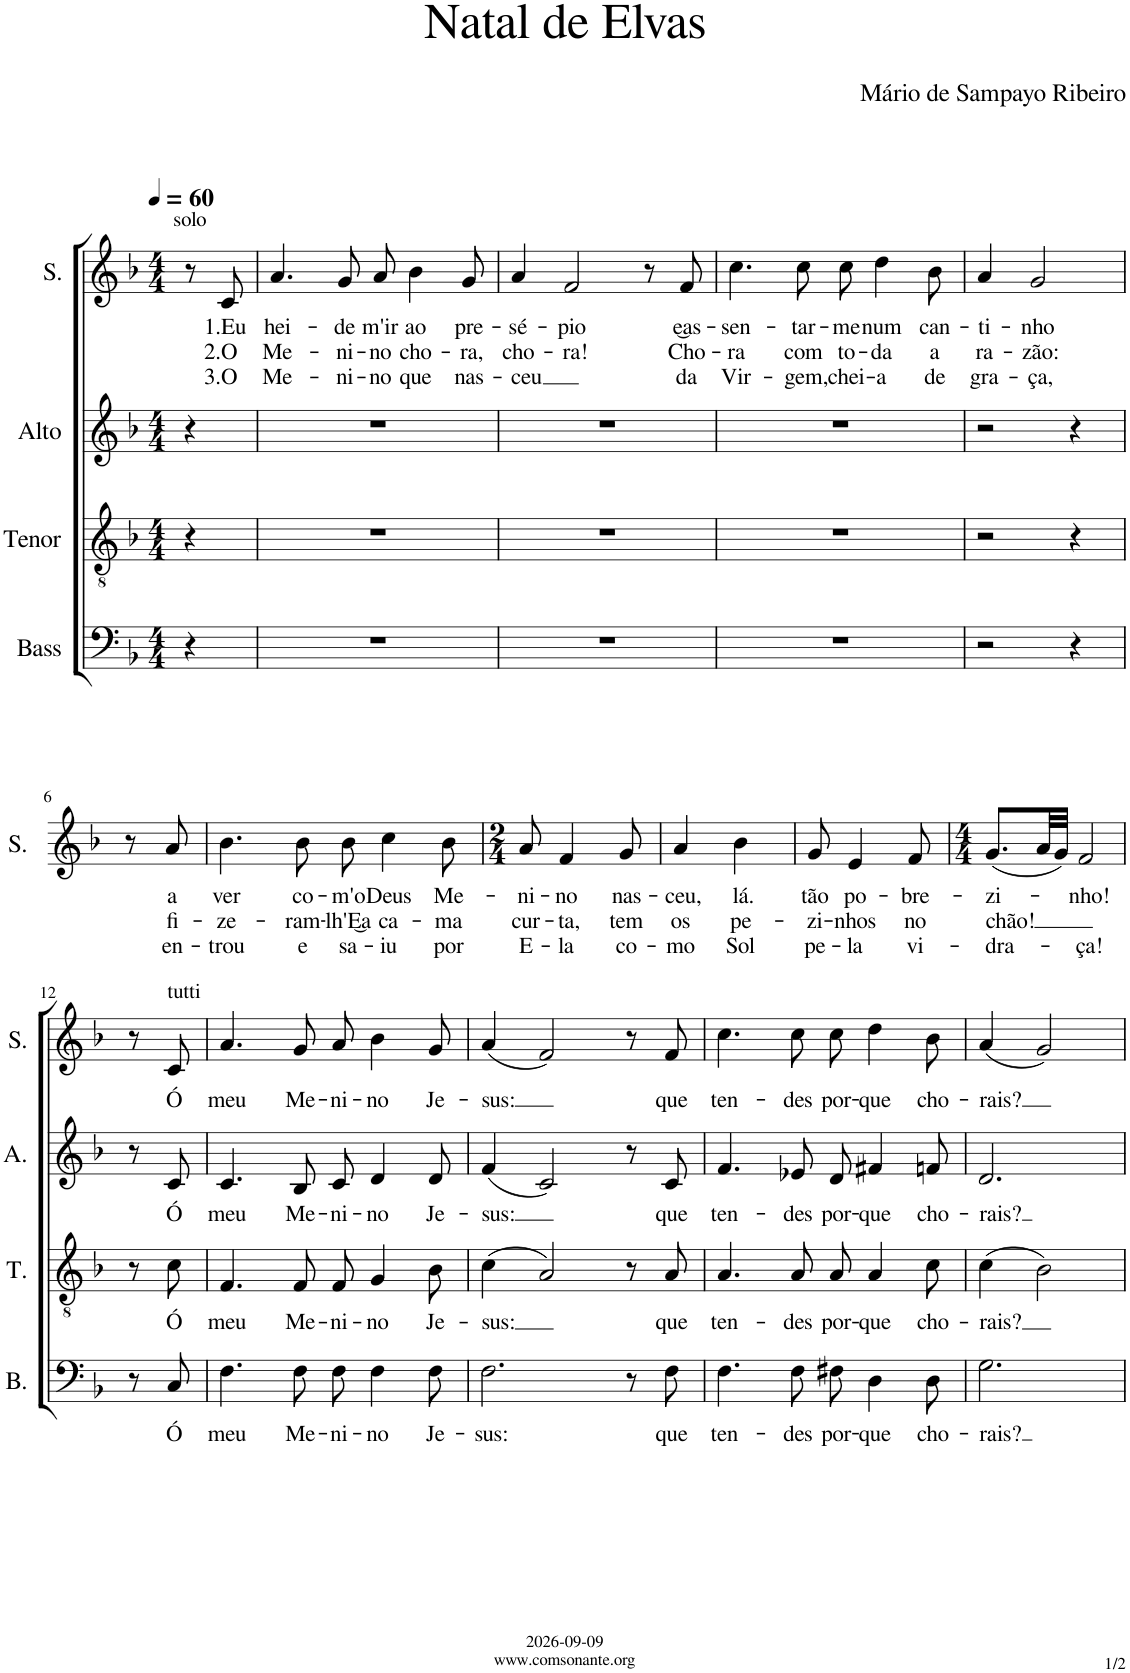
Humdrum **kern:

**kern	**text	**kern	**text	**kern	**text	**kern	**text	**text	**text
*part4	*part4	*part3	*part3	*part2	*part2	*part1	*part1	*part1	*part1
*staff4	*staff4	*staff3	*staff3	*staff2	*staff2	*staff1	*staff1	*staff1	*staff1
*I"Bass	*	*I"Tenor	*	*I"Alto	*	*I"S.	*	*	*
*I'B.	*	*I'T.	*	*I'A.	*	*I'S.	*	*	*
*clefF4	*	*clefGv2	*	*clefG2	*	*clefG2	*	*	*
*k[b-]	*	*k[b-]	*	*k[b-]	*	*k[b-]	*	*	*
*M4/4	*	*M4/4	*	*M4/4	*	*M4/4	*	*	*
*MM60	*	*MM60	*	*MM60	*	*MM60	*	*	*
=1	=1	=1	=1	=1	=1	=1	=1	=1	=1
4r	.	4r	.	4r	.	8r	.	.	.
!	!	!	!	!	!	!LO:TX:a:t=solo	!	!	!
!	!	!	!	!	!	!	!LO:LY:b	!LO:LY:b	!LO:LY:b
.	.	.	.	.	.	8c/	1.Eu	2.O	3.O
=2	=2	=2	=2	=2	=2	=2	=2	=2	=2
!	!	!	!	!	!	!	!LO:LY:b	!LO:LY:b	!LO:LY:b
1r	.	1r	.	1r	.	4.a/	hei-	Me-	Me-
!	!	!	!	!	!	!	!LO:LY:b	!LO:LY:b	!LO:LY:b
.	.	.	.	.	.	8g/	-de	-ni-	-ni-
!	!	!	!	!	!	!	!LO:LY:b	!LO:LY:b	!LO:LY:b
.	.	.	.	.	.	8a/	m'ir	-no	-no
!	!	!	!	!	!	!	!LO:LY:b	!LO:LY:b	!LO:LY:b
.	.	.	.	.	.	4b-\	ao	cho-	que
!	!	!	!	!	!	!	!LO:LY:b	!LO:LY:b	!LO:LY:b
.	.	.	.	.	.	8g/	pre-	-ra,	nas-
=3	=3	=3	=3	=3	=3	=3	=3	=3	=3
!	!	!	!	!	!	!	!LO:LY:b	!LO:LY:b	!LO:LY:b
1r	.	1r	.	1r	.	4a/	-sé-	cho-	-ceu
!	!	!	!	!	!	!	!LO:LY:b	!LO:LY:b	!
.	.	.	.	.	.	2f/	-pio	-ra!	.
.	.	.	.	.	.	8r	.	.	.
!	!	!	!	!	!	!	!LO:LY:b	!LO:LY:b	!LO:LY:b
.	.	.	.	.	.	8f/	e͜as-	Cho-	da
=4	=4	=4	=4	=4	=4	=4	=4	=4	=4
!	!	!	!	!	!	!	!LO:LY:b	!LO:LY:b	!LO:LY:b
1r	.	1r	.	1r	.	4.cc\	-sen-	-ra	Vir-
!	!	!	!	!	!	!	!LO:LY:b	!LO:LY:b	!LO:LY:b
.	.	.	.	.	.	8cc\	-tar-	com	-gem,
!	!	!	!	!	!	!	!LO:LY:b	!LO:LY:b	!LO:LY:b
.	.	.	.	.	.	8cc\	-me	to-	chei-
!	!	!	!	!	!	!	!LO:LY:b	!LO:LY:b	!LO:LY:b
.	.	.	.	.	.	4dd\	num	-da	-a
!	!	!	!	!	!	!	!LO:LY:b	!LO:LY:b	!LO:LY:b
.	.	.	.	.	.	8b-\	can-	a	de
=5	=5	=5	=5	=5	=5	=5	=5	=5	=5
!	!	!	!	!	!	!	!LO:LY:b	!LO:LY:b	!LO:LY:b
2r	.	2r	.	2r	.	4a/	-ti-	ra-	gra-
!	!	!	!	!	!	!	!LO:LY:b	!LO:LY:b	!LO:LY:b
.	.	.	.	.	.	2g/	-nho	-zão:	-ça,
4r	.	4r	.	4r	.	.	.	.	.
!!LO:LB:g=z
=6	=6	=6	=6	=6	=6	=6	=6	=6	=6
4r	.	4r	.	4r	.	8r	.	.	.
!	!	!	!	!	!	!	!LO:LY:b	!LO:LY:b	!LO:LY:b
.	.	.	.	.	.	8a/	a	fi-	en-
=7	=7	=7	=7	=7	=7	=7	=7	=7	=7
!	!	!	!	!	!	!	!LO:LY:b	!LO:LY:b	!LO:LY:b
1r	.	1r	.	1r	.	4.b-\	ver	-ze-	-trou
!	!	!	!	!	!	!	!LO:LY:b	!LO:LY:b	!LO:LY:b
.	.	.	.	.	.	8b-\	co-	-ram-	e
!	!	!	!	!	!	!	!LO:LY:b	!LO:LY:b	!LO:LY:b
.	.	.	.	.	.	8b-\	-m'o	-lh'E͜a	sa-
!	!	!	!	!	!	!	!LO:LY:b	!LO:LY:b	!LO:LY:b
.	.	.	.	.	.	4cc\	Deus	ca-	-iu
!	!	!	!	!	!	!	!LO:LY:b	!LO:LY:b	!LO:LY:b
.	.	.	.	.	.	8b-\	Me-	-ma	por
=8	=8	=8	=8	=8	=8	=8	=8	=8	=8
*M2/4	*	*M2/4	*	*M2/4	*	*M2/4	*	*	*
!	!	!	!	!	!	!	!LO:LY:b	!LO:LY:b	!LO:LY:b
2r	.	2r	.	2r	.	8a/	-ni-	cur-	E-
!	!	!	!	!	!	!	!LO:LY:b	!LO:LY:b	!LO:LY:b
.	.	.	.	.	.	4f/	-no	-ta,	-la
!	!	!	!	!	!	!	!LO:LY:b	!LO:LY:b	!LO:LY:b
.	.	.	.	.	.	8g/	nas-	tem	co-
=9	=9	=9	=9	=9	=9	=9	=9	=9	=9
!	!	!	!	!	!	!	!LO:LY:b	!LO:LY:b	!LO:LY:b
2r	.	2r	.	2r	.	4a/	-ceu,	os	-mo
!	!	!	!	!	!	!	!LO:LY:b	!LO:LY:b	!LO:LY:b
.	.	.	.	.	.	4b-\	lá.	pe-	Sol
=10	=10	=10	=10	=10	=10	=10	=10	=10	=10
!	!	!	!	!	!	!	!LO:LY:b	!LO:LY:b	!LO:LY:b
2r	.	2r	.	2r	.	8g/	tão	-zi-	pe-
!	!	!	!	!	!	!	!LO:LY:b	!LO:LY:b	!LO:LY:b
.	.	.	.	.	.	4e/	po-	-nhos	-la
!	!	!	!	!	!	!	!LO:LY:b	!LO:LY:b	!LO:LY:b
.	.	.	.	.	.	8f/	-bre-	no	vi-
=11	=11	=11	=11	=11	=11	=11	=11	=11	=11
*M4/4	*	*M4/4	*	*M4/4	*	*M4/4	*	*	*
!	!	!	!	!	!	!	!LO:LY:b	!LO:LY:b	!LO:LY:b
2r	.	2r	.	2r	.	(8.g/L	-zi-	chão!	-dra-
.	.	.	.	.	.	32a/LL	.	.	.
.	.	.	.	.	.	32g/JJJ)	.	.	.
!	!	!	!	!	!	!	!LO:LY:b	!	!LO:LY:b
.	.	.	.	.	.	2f/	-nho!	.	-ça!
4r	.	4r	.	4r	.	.	.	.	.
!!LO:LB:g=z
=12	=12	=12	=12	=12	=12	=12	=12	=12	=12
8r	.	8r	.	8r	.	8r	.	.	.
!	!	!	!	!	!	!LO:TX:a:t=tutti	!	!	!
!	!LO:LY:b	!	!LO:LY:b	!	!LO:LY:b	!	!LO:LY:b	!	!
8C/	Ó	8c\	Ó	8c/	Ó	8c/	Ó	.	.
=13	=13	=13	=13	=13	=13	=13	=13	=13	=13
!	!LO:LY:b	!	!LO:LY:b	!	!LO:LY:b	!	!LO:LY:b	!	!
4.F\	meu	4.F/	meu	4.c/	meu	4.a/	meu	.	.
!	!LO:LY:b	!	!LO:LY:b	!	!LO:LY:b	!	!LO:LY:b	!	!
8F\	Me-	8F/	Me-	8B-/	Me-	8g/	Me-	.	.
!	!LO:LY:b	!	!LO:LY:b	!	!LO:LY:b	!	!LO:LY:b	!	!
8F\	-ni-	8F/	-ni-	8c/	-ni-	8a/	-ni-	.	.
!	!LO:LY:b	!	!LO:LY:b	!	!LO:LY:b	!	!LO:LY:b	!	!
4F\	-no	4G/	-no	4d/	-no	4b-\	-no	.	.
!	!LO:LY:b	!	!LO:LY:b	!	!LO:LY:b	!	!LO:LY:b	!	!
8F\	Je-	8B-\	Je-	8d/	Je-	8g/	Je-	.	.
=14	=14	=14	=14	=14	=14	=14	=14	=14	=14
!	!LO:LY:b	!	!LO:LY:b	!	!LO:LY:b	!	!LO:LY:b	!	!
2.F\	-sus:	(4c\	-sus:	(4f/	-sus:	(4a/	-sus:	.	.
.	.	2A/)	.	2c/)	.	2f/)	.	.	.
8r	.	8r	.	8r	.	8r	.	.	.
!	!LO:LY:b	!	!LO:LY:b	!	!LO:LY:b	!	!LO:LY:b	!	!
8F\	que	8A/	que	8c/	que	8f/	que	.	.
=15	=15	=15	=15	=15	=15	=15	=15	=15	=15
!	!LO:LY:b	!	!LO:LY:b	!	!LO:LY:b	!	!LO:LY:b	!	!
4.F\	ten-	4.A/	ten-	4.f/	ten-	4.cc\	ten-	.	.
!	!LO:LY:b	!	!LO:LY:b	!	!LO:LY:b	!	!LO:LY:b	!	!
8F\	-des	8A/	-des	8e-X/	-des	8cc\	-des	.	.
!	!LO:LY:b	!	!LO:LY:b	!	!LO:LY:b	!	!LO:LY:b	!	!
8F#X\	por-	8A/	por-	8d/	por-	8cc\	por-	.	.
!	!LO:LY:b	!	!LO:LY:b	!	!LO:LY:b	!	!LO:LY:b	!	!
4D\	-que	4A/	-que	4f#X/	-que	4dd\	-que	.	.
!	!LO:LY:b	!	!LO:LY:b	!	!LO:LY:b	!	!LO:LY:b	!	!
8D\	cho-	8c\	cho-	8fn/	cho-	8b-\	cho-	.	.
=16	=16	=16	=16	=16	=16	=16	=16	=16	=16
!	!LO:LY:b	!	!LO:LY:b	!	!LO:LY:b	!	!LO:LY:b	!	!
2.G\	-rais?	(4c\	-rais?	2.d/	-rais?	(4a/	-rais?	.	.
.	.	2B-\)	.	.	.	2g/)	.	.	.
=	=	=	=	=	=	=	=	=	=
*-	*-	*-	*-	*-	*-	*-	*-	*-	*-
